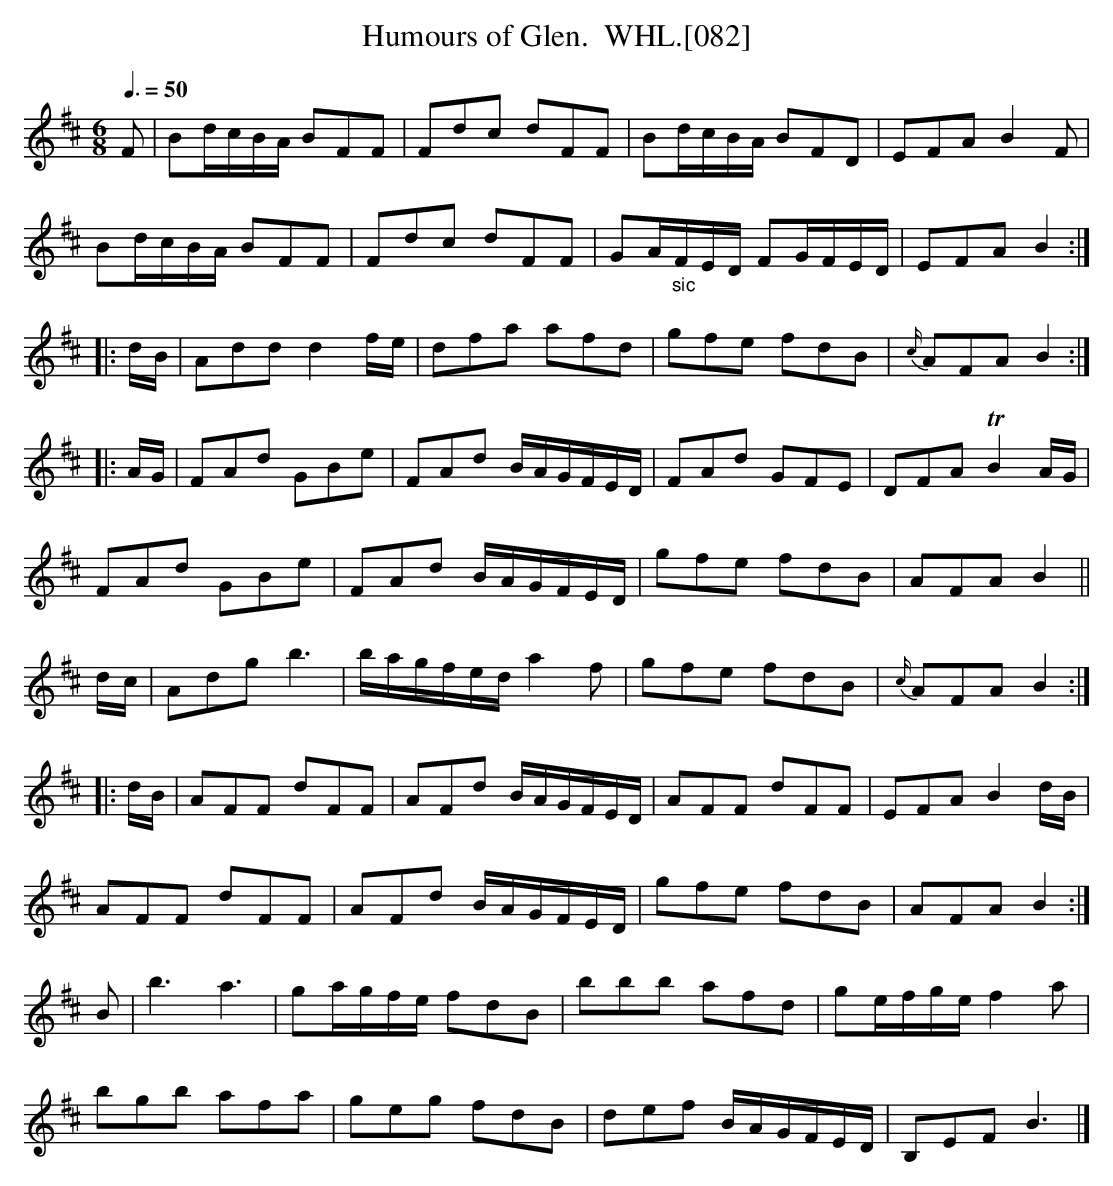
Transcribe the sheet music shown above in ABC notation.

X:1
T:Humours of Glen.  WHL.[082]
M:6/8
L:1/8
Q:3/8=50
K:Bm
F|Bd/c/B/A/ BFF|Fdc dFF|Bd/c/B/A/ BFD|EFA B2F|
Bd/c/B/A/ BFF|Fdc dFF|GA/"_sic"F/E/D/ FG/F/E/D/|EFA B2:|
|:d/B/|Add d2 f/e/|dfa afd|gfe fdB|{c/} AFA B2 :|
|:A/G/|FAd GBe|FAd B/A/G/F/E/D/|FAd GFE|DFA !trill!B2 A/G/|
FAd GBe|FAd B/A/G/F/E/D/|gfe fdB|AFA B2 ||
d/c/|Adg b3|b/a/g/f/e/d/ a2f|gfe fdB|{c/}AFA B2 :|
|:d/B/|AFF dFF|AFd B/A/G/F/E/D/|AFF dFF|EFA B2d/B/|
AFF dFF|AFd B/A/G/F/E/D/|gfe fdB|AFA B2 :|
B|b3a3|ga/g/f/e/ fdB|bbb afd|ge/f/g/e/ f2a|
bgb afa|geg fdB|def B/A/G/F/E/D/|B,EF B3 |]
